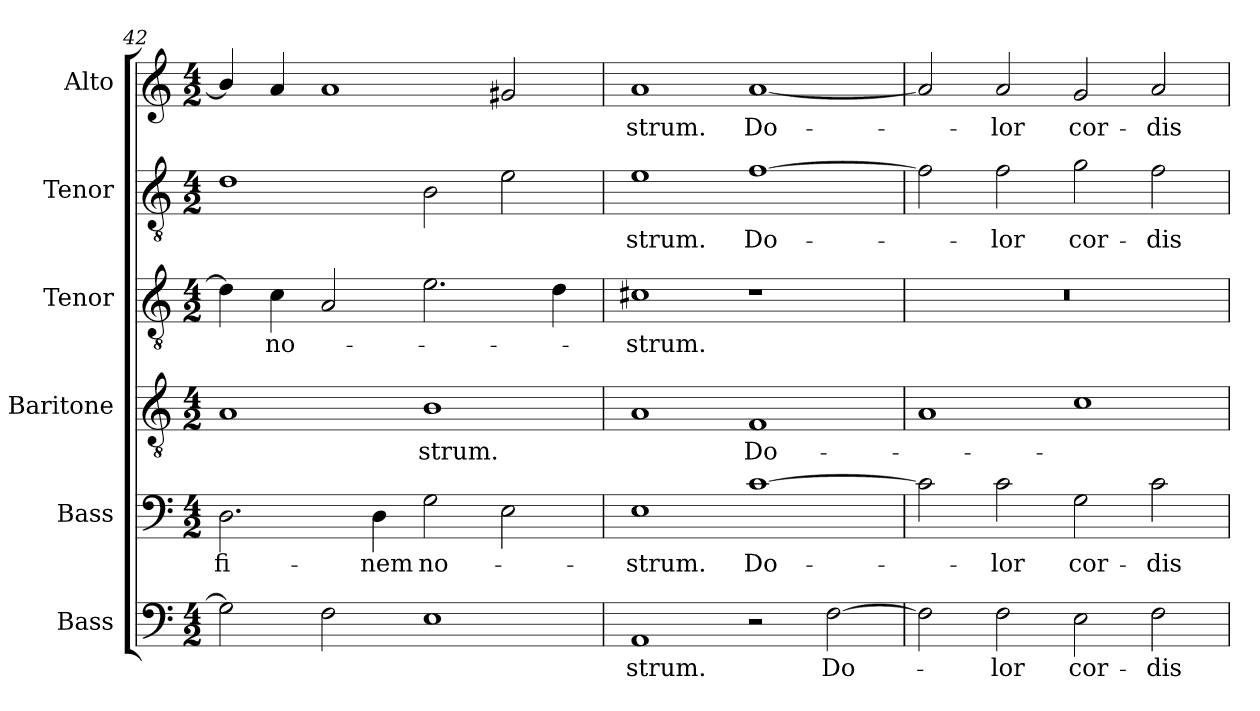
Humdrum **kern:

**kern	**text	**kern	**text	**kern	**text	**kern	**text	**kern	**text	**kern	**text
*part6	*part6	*part5	*part5	*part4	*part4	*part3	*part3	*part2	*part2	*part1	*part1
*staff6	*staff6	*staff5	*staff5	*staff4	*staff4	*staff3	*staff3	*staff2	*staff2	*staff1	*staff1
*I"Bass	*	*I"Bass	*	*I"Baritone	*	*I"Tenor	*	*I"Tenor	*	*I"Alto	*
*I'B.	*	*I'B.	*	*I'Bar.	*	*I'T.	*	*I'T.	*	*I'A.	*
!!LO:LB:g=z
*clefF4	*	*clefF4	*	*clefGv2	*	*clefGv2	*	*clefGv2	*	*clefG2	*
*	*	*	*	*ITrd7c12	*	*ITrd7c12	*	*ITrd7c12	*	*	*
*k[]	*	*k[]	*	*k[]	*	*k[]	*	*k[]	*	*k[]	*
*C:	*	*C:	*	*C:	*	*C:	*	*C:	*	*C:	*
*M4/2	*	*M4/2	*	*M4/2	*	*M4/2	*	*M4/2	*	*M4/2	*
=42	=42	=42	=42	=42	=42	=42	=42	=42	=42	=42	=42
!	!	!	!LO:LY:b:color=#000000	!	!	!	!	!	!	!	!
2Gi\]	.	2.Di\	fi-	1AAi	.	4Di\]	.	1Di	.	4bi/]	.
!	!	!	!	!	!	!	!LO:LY:b:color=#000000	!	!	!	!
.	.	.	.	.	.	4Ci\	no-	.	.	4ai/	.
2Fi\	.	.	.	.	.	2AAi/	.	.	.	1ai	.
!	!	!	!LO:LY:b:color=#000000	!	!	!	!	!	!	!	!
.	.	4Di\	-nem	.	.	.	.	.	.	.	.
!	!	!	!LO:LY:b:color=#000000	!	!	!	!	!	!	!	!
!	!	!	!	!	!LO:LY:b:color=#000000	!	!	!	!	!	!
1Ei	.	2Gi\	no-	1BBi	-strum.	2.Ei\	.	2BBi\	.	.	.
.	.	2Ei\	.	.	.	.	.	2Ei\	.	2g#Xi/	.
.	.	.	.	.	.	4Di\	.	.	.	.	.
=43	=43	=43	=43	=43	=43	=43	=43	=43	=43	=43	=43
!	!LO:LY:b:color=#000000	!	!	!	!	!	!	!	!	!	!
!	!	!	!LO:LY:b:color=#000000	!	!	!	!	!	!	!	!
!	!	!	!	!	!	!	!LO:LY:b:color=#000000	!	!	!	!
!	!	!	!	!	!	!	!	!	!LO:LY:b:color=#000000	!	!
!	!	!	!	!	!	!	!	!	!	!	!LO:LY:b:color=#000000
1AAi	-strum.	1Ei	-strum.	1AAi	.	1C#Xi	-strum.	1Ei	-strum.	1ai	-strum.
!	!	!	!LO:LY:b:color=#000000	!	!	!	!	!	!	!	!
!	!	!	!	!	!LO:LY:b:color=#000000	!	!	!	!	!	!
!	!	!	!	!	!	!	!	!	!LO:LY:b:color=#000000	!	!
!	!	!	!	!	!	!	!	!	!	!	!LO:LY:b:color=#000000
2r	.	[1ci	Do-	1FFi	Do-	1r	.	[1Fi	Do-	[1ai	Do-
!	!LO:LY:b:color=#000000	!	!	!	!	!	!	!	!	!	!
[2Fi\	Do-	.	.	.	.	.	.	.	.	.	.
=44	=44	=44	=44	=44	=44	=44	=44	=44	=44	=44	=44
!	!	!	!	!	!	!LO:N:vis=1	!	!	!	!	!
2Fi\]	.	2ci\]	.	1AAi	.	0r	.	2Fi\]	.	2ai/]	.
!	!LO:LY:b:color=#000000	!	!	!	!	!	!	!	!	!	!
!	!	!	!LO:LY:b:color=#000000	!	!	!	!	!	!	!	!
!	!	!	!	!	!	!	!	!	!LO:LY:b:color=#000000	!	!
!	!	!	!	!	!	!	!	!	!	!	!LO:LY:b:color=#000000
2Fi\	-lor	2ci\	-lor	.	.	.	.	2Fi\	-lor	2ai/	-lor
!	!LO:LY:b:color=#000000	!	!	!	!	!	!	!	!	!	!
!	!	!	!LO:LY:b:color=#000000	!	!	!	!	!	!	!	!
!	!	!	!	!	!	!	!	!	!LO:LY:b:color=#000000	!	!
!	!	!	!	!	!	!	!	!	!	!	!LO:LY:b:color=#000000
2Ei\	cor-	2Gi\	cor-	1Ci	.	.	.	2Gi\	cor-	2gi/	cor-
!	!LO:LY:b:color=#000000	!	!	!	!	!	!	!	!	!	!
!	!	!	!LO:LY:b:color=#000000	!	!	!	!	!	!	!	!
!	!	!	!	!	!	!	!	!	!LO:LY:b:color=#000000	!	!
!	!	!	!	!	!	!	!	!	!	!	!LO:LY:b:color=#000000
2Fi\	-dis	2ci\	-dis	.	.	.	.	2Fi\	-dis	2ai/	-dis
=	=	=	=	=	=	=	=	=	=	=	=
*-	*-	*-	*-	*-	*-	*-	*-	*-	*-	*-	*-
